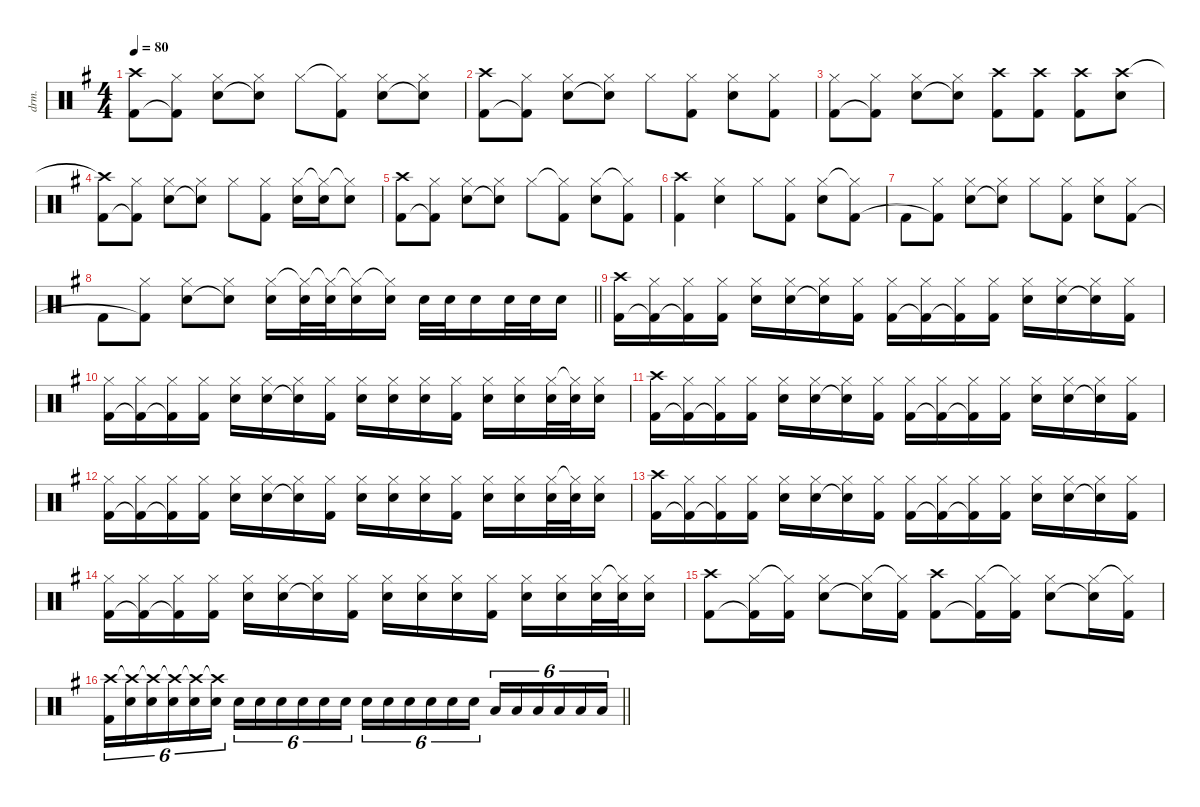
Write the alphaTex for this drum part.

\defaultSystemsLayout 4
\hideDynamics
\bracketExtendMode nobrackets
\otherSystemsTrackNameOrientation horizontal
\track ("Drums (Mick Woodmansey)" "drm.") {instrument percussion}
\staff {score}
\articulation defaults
\ts (4 4)
\tempo 80
\clef neutral
\ks g
("Crash high (hit)"{acc forcenatural} "Kick (hit) 2"{acc forcenatural}).8{dy f beam Down} ("Hi-Hat (closed)"{acc forcenatural} "Kick (hit) 2"{t acc forcenatural}).8{beam Down} ("Hi-Hat (closed)"{acc forcenatural} "Snare (hit) 2"{acc forcenatural}).8{beam Down} ("Hi-Hat (closed)"{acc forcenatural} "Snare (hit) 2"{t acc forcenatural}).8{beam Down} "Hi-Hat (closed)"{acc forcenatural}.8{beam Down} ("Hi-Hat (closed)"{t acc forcenatural} "Kick (hit) 2"{acc forcenatural}).8{beam Down} ("Hi-Hat (closed)"{acc forcenatural} "Snare (hit) 2"{acc forcenatural}).8{beam Down} ("Hi-Hat (closed)"{acc forcenatural} "Snare (hit) 2"{t acc forcenatural}).8{beam Down} |
("Crash high (hit)"{acc forcenatural} "Kick (hit) 2"{acc forcenatural}).8{beam Down} ("Hi-Hat (closed)"{acc forcenatural} "Kick (hit) 2"{t acc forcenatural}).8{beam Down} ("Hi-Hat (closed)"{acc forcenatural} "Snare (hit) 2"{acc forcenatural}).8{beam Down} ("Hi-Hat (closed)"{acc forcenatural} "Snare (hit) 2"{t acc forcenatural}).8{beam Down} "Hi-Hat (closed)"{acc forcenatural}.8{beam Down} ("Hi-Hat (closed)"{acc forcenatural} "Kick (hit) 2"{acc forcenatural}).8{beam Down} ("Hi-Hat (closed)"{acc forcenatural} "Snare (hit) 2"{acc forcenatural}).8{beam Down} ("Hi-Hat (closed)"{acc forcenatural} "Kick (hit) 2"{acc forcenatural}).8{beam Down} |
("Hi-Hat (closed)"{acc forcenatural} "Kick (hit) 2"{acc forcenatural}).8{beam Down} ("Hi-Hat (closed)"{acc forcenatural} "Kick (hit) 2"{t acc forcenatural}).8{beam Down} ("Hi-Hat (closed)"{acc forcenatural} "Snare (hit) 2"{acc forcenatural}).8{beam Down} ("Hi-Hat (closed)"{acc forcenatural} "Snare (hit) 2"{t acc forcenatural}).8{beam Down} ("Crash high (hit)"{acc forcenatural} "Kick (hit) 2"{acc forcenatural}).8{beam Down} ("Crash high (hit)"{acc forcenatural} "Kick (hit) 2"{acc forcenatural}).8{beam Down} ("Crash high (hit)"{acc forcenatural} "Kick (hit) 2"{acc forcenatural}).8{beam Down} ("Crash high (hit)"{acc forcenatural} "Snare (hit) 2"{acc forcenatural}).8{beam Down} |
("Crash high (hit)"{t acc forcenatural} "Kick (hit) 2"{acc forcenatural}).8{beam Down} ("Hi-Hat (closed)"{acc forcenatural} "Kick (hit) 2"{t acc forcenatural}).8{beam Down} ("Hi-Hat (closed)"{acc forcenatural} "Snare (hit) 2"{acc forcenatural}).8{beam Down} ("Hi-Hat (closed)"{acc forcenatural} "Snare (hit) 2"{t acc forcenatural}).8{beam Down} "Hi-Hat (closed)"{acc forcenatural}.8{beam Down} ("Hi-Hat (closed)"{acc forcenatural} "Kick (hit) 2"{acc forcenatural}).8{beam Down} ("Hi-Hat (closed)"{acc forcenatural} "Snare (hit) 2"{acc forcenatural}).16{beam Down} ("Hi-Hat (closed)"{t acc forcenatural} "Snare (hit) 2"{acc forcenatural}).16{beam Down} ("Hi-Hat (closed)"{t acc forcenatural} "Snare (hit) 2"{acc forcenatural}).8{beam Down} |
("Crash high (hit)"{acc forcenatural} "Kick (hit) 2"{acc forcenatural}).8{beam Down} ("Hi-Hat (closed)"{acc forcenatural} "Kick (hit) 2"{t acc forcenatural}).8{beam Down} ("Hi-Hat (closed)"{acc forcenatural} "Snare (hit) 2"{acc forcenatural}).8{beam Down} ("Hi-Hat (closed)"{acc forcenatural} "Snare (hit) 2"{t acc forcenatural}).8{beam Down} "Hi-Hat (closed)"{acc forcenatural}.8{beam Down} ("Hi-Hat (closed)"{t acc forcenatural} "Kick (hit) 2"{acc forcenatural}).8{beam Down} ("Hi-Hat (closed)"{acc forcenatural} "Snare (hit) 2"{acc forcenatural}).8{beam Down} ("Hi-Hat (closed)"{t acc forcenatural} "Kick (hit) 2"{acc forcenatural}).8{beam Down} |
("Crash high (hit)"{acc forcenatural} "Kick (hit) 2"{acc forcenatural}).4{beam Down} ("Hi-Hat (closed)"{acc forcenatural} "Snare (hit) 2"{acc forcenatural}).4{beam Down} "Hi-Hat (closed)"{acc forcenatural}.8{beam Down} ("Hi-Hat (closed)"{acc forcenatural} "Kick (hit) 2"{acc forcenatural}).8{beam Down} ("Hi-Hat (closed)"{acc forcenatural} "Snare (hit) 2"{acc forcenatural}).8{beam Down} ("Hi-Hat (closed)"{t acc forcenatural} "Kick (hit) 2"{acc forcenatural}).8{beam Down} |
"Kick (hit) 2"{acc forcenatural}.8{beam Down} ("Hi-Hat (closed)"{acc forcenatural} "Kick (hit) 2"{t acc forcenatural}).8{beam Down} ("Hi-Hat (closed)"{acc forcenatural} "Snare (hit) 2"{acc forcenatural}).8{beam Down} ("Hi-Hat (closed)"{acc forcenatural} "Snare (hit) 2"{t acc forcenatural}).8{beam Down} "Hi-Hat (closed)"{acc forcenatural}.8{beam Down} ("Hi-Hat (closed)"{acc forcenatural} "Kick (hit) 2"{acc forcenatural}).8{beam Down} ("Hi-Hat (closed)"{acc forcenatural} "Snare (hit) 2"{acc forcenatural}).8{beam Down} ("Hi-Hat (closed)"{acc forcenatural} "Kick (hit) 2"{acc forcenatural}).8{beam Down} |
\barLineRight lightlight "Kick (hit) 2"{acc forcenatural}.8{beam Down}
("Hi-Hat (closed)"{acc forcenatural} "Kick (hit) 2"{t acc forcenatural}).8{beam Down} ("Hi-Hat (closed)"{acc forcenatural} "Snare (hit) 2"{acc forcenatural}).8{beam Down} ("Hi-Hat (closed)"{acc forcenatural} "Snare (hit) 2"{t acc forcenatural}).8{beam Down} ("Hi-Hat (closed)"{acc forcenatural} "Snare (hit) 2"{acc forcenatural}).16{beam Down} ("Hi-Hat (closed)"{t acc forcenatural} "Snare (hit) 2"{acc forcenatural}).32{beam Down} ("Hi-Hat (closed)"{t acc forcenatural} "Snare (hit) 2"{acc forcenatural}).32{beam Down} ("Hi-Hat (closed)"{t acc forcenatural} "Snare (hit) 2"{acc forcenatural}).16{beam Down} ("Hi-Hat (closed)"{t acc forcenatural} "Snare (hit) 2"{acc forcenatural}).16{beam Down} "Snare (hit) 2"{acc forcenatural}.32{beam Down} "Snare (hit) 2"{acc forcenatural}.32{beam Down} "Snare (hit) 2"{acc forcenatural}.16{beam Down} "Snare (hit) 2"{acc forcenatural}.32{beam Down} "Snare (hit) 2"{acc forcenatural}.32{beam Down} "Snare (hit) 2"{acc forcenatural}.16{beam Down} |
("Crash high (hit)"{acc forcenatural} "Kick (hit) 2"{acc forcenatural}).16{beam Down} ("Hi-Hat (closed)"{acc forcenatural} "Kick (hit) 2"{t acc forcenatural}).16{beam Down} ("Hi-Hat (closed)"{acc forcenatural} "Kick (hit) 2"{t acc forcenatural}).16{beam Down} ("Hi-Hat (closed)"{acc forcenatural} "Kick (hit) 2"{acc forcenatural}).16{beam Down} ("Hi-Hat (closed)"{acc forcenatural} "Snare (hit) 2"{acc forcenatural}).16{beam Down} ("Hi-Hat (closed)"{acc forcenatural} "Snare (hit) 2"{acc forcenatural}).16{beam Down} ("Hi-Hat (closed)"{acc forcenatural} "Snare (hit) 2"{t acc forcenatural}).16{beam Down} ("Hi-Hat (closed)"{acc forcenatural} "Kick (hit) 2"{acc forcenatural}).16{beam Down} ("Hi-Hat (closed)"{acc forcenatural} "Kick (hit) 2"{acc forcenatural}).16{beam Down} ("Hi-Hat (closed)"{acc forcenatural} "Kick (hit) 2"{t acc forcenatural}).16{beam Down} ("Hi-Hat (closed)"{acc forcenatural} "Kick (hit) 2"{t acc forcenatural}).16{beam Down} ("Hi-Hat (closed)"{acc forcenatural} "Kick (hit) 2"{acc forcenatural}).16{beam Down} ("Hi-Hat (closed)"{acc forcenatural} "Snare (hit) 2"{acc forcenatural}).16{beam Down} ("Hi-Hat (closed)"{acc forcenatural} "Snare (hit) 2"{acc forcenatural}).16{beam Down} ("Hi-Hat (closed)"{acc forcenatural} "Snare (hit) 2"{t acc forcenatural}).16{beam Down} ("Hi-Hat (closed)"{acc forcenatural} "Kick (hit) 2"{acc forcenatural}).16{beam Down} |
("Hi-Hat (closed)"{acc forcenatural} "Kick (hit) 2"{acc forcenatural}).16{beam Down} ("Hi-Hat (closed)"{acc forcenatural} "Kick (hit) 2"{t acc forcenatural}).16{beam Down} ("Hi-Hat (closed)"{acc forcenatural} "Kick (hit) 2"{t acc forcenatural}).16{beam Down} ("Hi-Hat (closed)"{acc forcenatural} "Kick (hit) 2"{acc forcenatural}).16{beam Down} ("Hi-Hat (closed)"{acc forcenatural} "Snare (hit) 2"{acc forcenatural}).16{beam Down} ("Hi-Hat (closed)"{acc forcenatural} "Snare (hit) 2"{acc forcenatural}).16{beam Down} ("Hi-Hat (closed)"{acc forcenatural} "Snare (hit) 2"{t acc forcenatural}).16{beam Down} ("Hi-Hat (closed)"{acc forcenatural} "Kick (hit) 2"{acc forcenatural}).16{beam Down} ("Hi-Hat (closed)"{acc forcenatural} "Snare (hit) 2"{acc forcenatural}).16{beam Down} ("Hi-Hat (closed)"{acc forcenatural} "Snare (hit) 2"{acc forcenatural}).16{beam Down} ("Hi-Hat (closed)"{acc forcenatural} "Snare (hit) 2"{acc forcenatural}).16{beam Down} ("Hi-Hat (closed)"{acc forcenatural} "Kick (hit) 2"{acc forcenatural}).16{beam Down} ("Hi-Hat (closed)"{acc forcenatural} "Snare (hit) 2"{acc forcenatural}).16{beam Down} ("Hi-Hat (closed)"{acc forcenatural} "Snare (hit) 2"{acc forcenatural}).16{beam Down} ("Hi-Hat (closed)"{acc forcenatural} "Snare (hit) 2"{acc forcenatural}).32{beam Down} ("Hi-Hat (closed)"{t acc forcenatural} "Snare (hit) 2"{acc forcenatural}).32{beam Down} ("Hi-Hat (closed)"{acc forcenatural} "Snare (hit) 2"{acc forcenatural}).16{beam Down} |
("Crash high (hit)"{acc forcenatural} "Kick (hit) 2"{acc forcenatural}).16{beam Down} ("Hi-Hat (closed)"{acc forcenatural} "Kick (hit) 2"{t acc forcenatural}).16{beam Down} ("Hi-Hat (closed)"{acc forcenatural} "Kick (hit) 2"{t acc forcenatural}).16{beam Down} ("Hi-Hat (closed)"{acc forcenatural} "Kick (hit) 2"{acc forcenatural}).16{beam Down} ("Hi-Hat (closed)"{acc forcenatural} "Snare (hit) 2"{acc forcenatural}).16{beam Down} ("Hi-Hat (closed)"{acc forcenatural} "Snare (hit) 2"{acc forcenatural}).16{beam Down} ("Hi-Hat (closed)"{acc forcenatural} "Snare (hit) 2"{t acc forcenatural}).16{beam Down} ("Hi-Hat (closed)"{acc forcenatural} "Kick (hit) 2"{acc forcenatural}).16{beam Down} ("Hi-Hat (closed)"{acc forcenatural} "Kick (hit) 2"{acc forcenatural}).16{beam Down} ("Hi-Hat (closed)"{acc forcenatural} "Kick (hit) 2"{t acc forcenatural}).16{beam Down} ("Hi-Hat (closed)"{acc forcenatural} "Kick (hit) 2"{t acc forcenatural}).16{beam Down} ("Hi-Hat (closed)"{acc forcenatural} "Kick (hit) 2"{acc forcenatural}).16{beam Down} ("Hi-Hat (closed)"{acc forcenatural} "Snare (hit) 2"{acc forcenatural}).16{beam Down} ("Hi-Hat (closed)"{acc forcenatural} "Snare (hit) 2"{acc forcenatural}).16{beam Down} ("Hi-Hat (closed)"{acc forcenatural} "Snare (hit) 2"{t acc forcenatural}).16{beam Down} ("Hi-Hat (closed)"{acc forcenatural} "Kick (hit) 2"{acc forcenatural}).16{beam Down} |
("Hi-Hat (closed)"{acc forcenatural} "Kick (hit) 2"{acc forcenatural}).16{beam Down} ("Hi-Hat (closed)"{acc forcenatural} "Kick (hit) 2"{t acc forcenatural}).16{beam Down} ("Hi-Hat (closed)"{acc forcenatural} "Kick (hit) 2"{t acc forcenatural}).16{beam Down} ("Hi-Hat (closed)"{acc forcenatural} "Kick (hit) 2"{acc forcenatural}).16{beam Down} ("Hi-Hat (closed)"{acc forcenatural} "Snare (hit) 2"{acc forcenatural}).16{beam Down} ("Hi-Hat (closed)"{acc forcenatural} "Snare (hit) 2"{acc forcenatural}).16{beam Down} ("Hi-Hat (closed)"{acc forcenatural} "Snare (hit) 2"{t acc forcenatural}).16{beam Down} ("Hi-Hat (closed)"{acc forcenatural} "Kick (hit) 2"{acc forcenatural}).16{beam Down} ("Hi-Hat (closed)"{acc forcenatural} "Snare (hit) 2"{acc forcenatural}).16{beam Down} ("Hi-Hat (closed)"{acc forcenatural} "Snare (hit) 2"{acc forcenatural}).16{beam Down} ("Hi-Hat (closed)"{acc forcenatural} "Snare (hit) 2"{acc forcenatural}).16{beam Down} ("Hi-Hat (closed)"{acc forcenatural} "Kick (hit) 2"{acc forcenatural}).16{beam Down} ("Hi-Hat (closed)"{acc forcenatural} "Snare (hit) 2"{acc forcenatural}).16{beam Down} ("Hi-Hat (closed)"{acc forcenatural} "Snare (hit) 2"{acc forcenatural}).16{beam Down} ("Hi-Hat (closed)"{acc forcenatural} "Snare (hit) 2"{acc forcenatural}).32{beam Down} ("Hi-Hat (closed)"{t acc forcenatural} "Snare (hit) 2"{acc forcenatural}).32{beam Down} ("Hi-Hat (closed)"{acc forcenatural} "Snare (hit) 2"{acc forcenatural}).16{beam Down} |
("Crash high (hit)"{acc forcenatural} "Kick (hit) 2"{acc forcenatural}).16{beam Down} ("Hi-Hat (closed)"{acc forcenatural} "Kick (hit) 2"{t acc forcenatural}).16{beam Down} ("Hi-Hat (closed)"{acc forcenatural} "Kick (hit) 2"{t acc forcenatural}).16{beam Down} ("Hi-Hat (closed)"{acc forcenatural} "Kick (hit) 2"{acc forcenatural}).16{beam Down} ("Hi-Hat (closed)"{acc forcenatural} "Snare (hit) 2"{acc forcenatural}).16{beam Down} ("Hi-Hat (closed)"{acc forcenatural} "Snare (hit) 2"{acc forcenatural}).16{beam Down} ("Hi-Hat (closed)"{acc forcenatural} "Snare (hit) 2"{t acc forcenatural}).16{beam Down} ("Hi-Hat (closed)"{acc forcenatural} "Kick (hit) 2"{acc forcenatural}).16{beam Down} ("Hi-Hat (closed)"{acc forcenatural} "Kick (hit) 2"{acc forcenatural}).16{beam Down} ("Hi-Hat (closed)"{acc forcenatural} "Kick (hit) 2"{t acc forcenatural}).16{beam Down} ("Hi-Hat (closed)"{acc forcenatural} "Kick (hit) 2"{t acc forcenatural}).16{beam Down} ("Hi-Hat (closed)"{acc forcenatural} "Kick (hit) 2"{acc forcenatural}).16{beam Down} ("Hi-Hat (closed)"{acc forcenatural} "Snare (hit) 2"{acc forcenatural}).16{beam Down} ("Hi-Hat (closed)"{acc forcenatural} "Snare (hit) 2"{acc forcenatural}).16{beam Down} ("Hi-Hat (closed)"{acc forcenatural} "Snare (hit) 2"{t acc forcenatural}).16{beam Down} ("Hi-Hat (closed)"{acc forcenatural} "Kick (hit) 2"{acc forcenatural}).16{beam Down} |
("Hi-Hat (closed)"{acc forcenatural} "Kick (hit) 2"{acc forcenatural}).16{beam Down} ("Hi-Hat (closed)"{acc forcenatural} "Kick (hit) 2"{t acc forcenatural}).16{beam Down} ("Hi-Hat (closed)"{acc forcenatural} "Kick (hit) 2"{t acc forcenatural}).16{beam Down} ("Hi-Hat (closed)"{acc forcenatural} "Kick (hit) 2"{acc forcenatural}).16{beam Down} ("Hi-Hat (closed)"{acc forcenatural} "Snare (hit) 2"{acc forcenatural}).16{beam Down} ("Hi-Hat (closed)"{acc forcenatural} "Snare (hit) 2"{acc forcenatural}).16{beam Down} ("Hi-Hat (closed)"{acc forcenatural} "Snare (hit) 2"{t acc forcenatural}).16{beam Down} ("Hi-Hat (closed)"{acc forcenatural} "Kick (hit) 2"{acc forcenatural}).16{beam Down} ("Hi-Hat (closed)"{acc forcenatural} "Snare (hit) 2"{acc forcenatural}).16{beam Down} ("Hi-Hat (closed)"{acc forcenatural} "Snare (hit) 2"{acc forcenatural}).16{beam Down} ("Hi-Hat (closed)"{acc forcenatural} "Snare (hit) 2"{acc forcenatural}).16{beam Down} ("Hi-Hat (closed)"{acc forcenatural} "Kick (hit) 2"{acc forcenatural}).16{beam Down} ("Hi-Hat (closed)"{acc forcenatural} "Snare (hit) 2"{acc forcenatural}).16{beam Down} ("Hi-Hat (closed)"{acc forcenatural} "Snare (hit) 2"{acc forcenatural}).16{beam Down} ("Hi-Hat (closed)"{acc forcenatural} "Snare (hit) 2"{acc forcenatural}).32{beam Down} ("Hi-Hat (closed)"{t acc forcenatural} "Snare (hit) 2"{acc forcenatural}).32{beam Down} ("Hi-Hat (closed)"{acc forcenatural} "Snare (hit) 2"{acc forcenatural}).16{beam Down} |
("Crash high (hit)"{acc forcenatural} "Kick (hit) 2"{acc forcenatural}).8{beam Down} ("Hi-Hat (closed)"{acc forcenatural} "Kick (hit) 2"{t acc forcenatural}).16{beam Down} ("Hi-Hat (closed)"{t acc forcenatural} "Kick (hit) 2"{acc forcenatural}).16{beam Down} ("Hi-Hat (closed)"{acc forcenatural} "Snare (hit) 2"{acc forcenatural}).8{beam Down} ("Hi-Hat (closed)"{acc forcenatural} "Snare (hit) 2"{t acc forcenatural}).16{beam Down} ("Hi-Hat (closed)"{t acc forcenatural} "Kick (hit) 2"{acc forcenatural}).16{beam Down} ("Crash high (hit)"{acc forcenatural} "Kick (hit) 2"{acc forcenatural}).8{beam Down} ("Hi-Hat (closed)"{acc forcenatural} "Kick (hit) 2"{t acc forcenatural}).16{beam Down} ("Hi-Hat (closed)"{t acc forcenatural} "Kick (hit) 2"{acc forcenatural}).16{beam Down} ("Hi-Hat (closed)"{acc forcenatural} "Snare (hit) 2"{acc forcenatural}).8{beam Down} ("Hi-Hat (closed)"{acc forcenatural} "Snare (hit) 2"{t acc forcenatural}).16{beam Down} ("Hi-Hat (closed)"{t acc forcenatural} "Kick (hit) 2"{acc forcenatural}).16{beam Down} |
\barLineRight lightlight
("Crash high (hit)"{acc forcenatural} "Kick (hit) 2"{acc forcenatural}).16{tu (6 4) beam Down} ("Crash high (hit)"{t acc forcenatural} "Snare (hit) 2"{acc forcenatural}).16{tu (6 4) beam Down} ("Crash high (hit)"{t acc forcenatural} "Snare (hit) 2"{acc forcenatural}).16{tu (6 4) beam Down} ("Crash high (hit)"{t acc forcenatural} "Snare (hit) 2"{acc forcenatural}).16{tu (6 4) beam Down} ("Crash high (hit)"{t acc forcenatural} "Snare (hit) 2"{acc forcenatural}).16{tu (6 4) beam Down} ("Crash high (hit)"{t acc forcenatural} "Snare (hit) 2"{acc forcenatural}).16{tu (6 4) beam Down} "Snare (hit) 2"{acc forcenatural}.16{tu (6 4) beam Down} "Snare (hit) 2"{acc forcenatural}.16{tu (6 4) beam Down} "Snare (hit) 2"{acc forcenatural}.16{tu (6 4) beam Down} "Snare (hit) 2"{acc forcenatural}.16{tu (6 4) beam Down} "Snare (hit) 2"{acc forcenatural}.16{tu (6 4) beam Down} "Snare (hit) 2"{acc forcenatural}.16{tu (6 4) beam Down} "Snare (hit) 2"{acc forcenatural}.16{tu (6 4) beam Down} "Snare (hit) 2"{acc forcenatural}.16{tu (6 4) beam Down} "Snare (hit) 2"{acc forcenatural}.16{tu (6 4) beam Down} "Snare (hit) 2"{acc forcenatural}.16{tu (6 4) beam Down} "Snare (hit) 2"{acc forcenatural}.16{tu (6 4) beam Down} "Snare (hit) 2"{acc forcenatural}.16{tu (6 4) beam Down} "Low Floor Tom (hit)"{acc forcenatural}.16{tu (6 4) beam Up} "Low Floor Tom (hit)"{acc forcenatural}.16{tu (6 4) beam Up} "Low Floor Tom (hit)"{acc forcenatural}.16{tu (6 4) beam Up} "Low Floor Tom (hit)"{acc forcenatural}.16{tu (6 4) beam Up} "Low Floor Tom (hit)"{acc forcenatural}.16{tu (6 4) beam Up} "Low Floor Tom (hit)"{acc forcenatural}.16{tu (6 4) beam Up}
